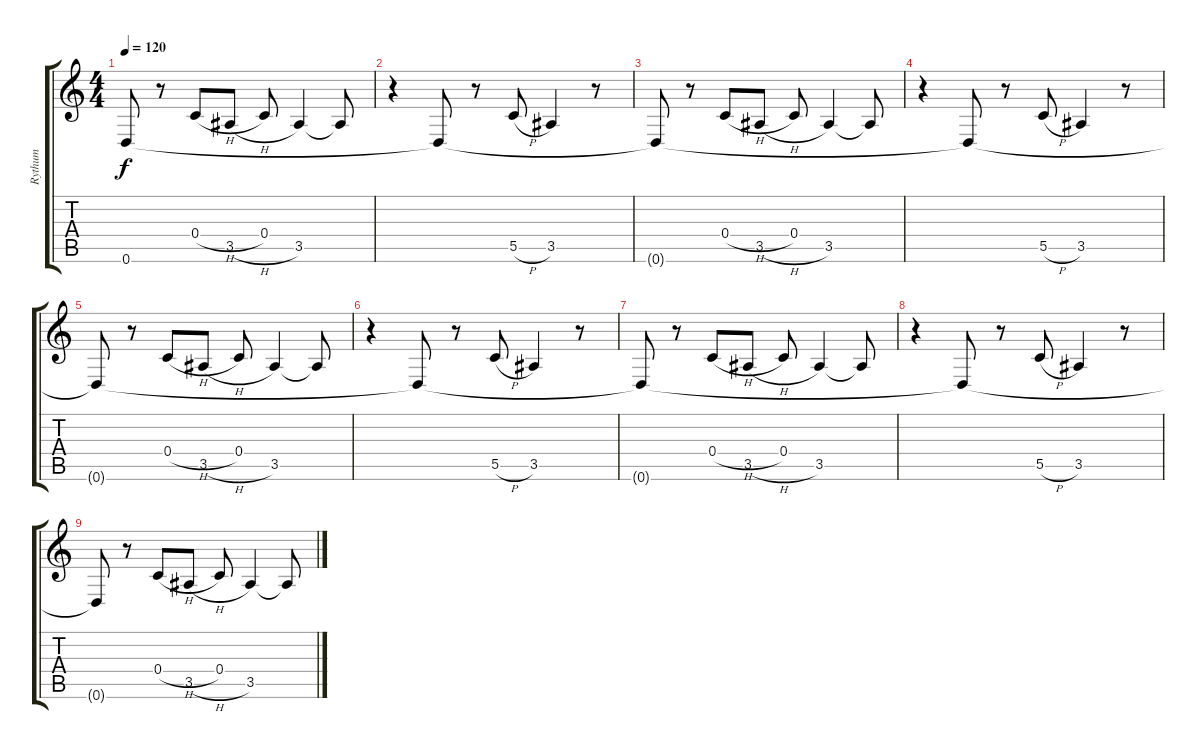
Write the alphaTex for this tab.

\track ("Rythum" "Rythum") {instrument distortionguitar}
\staff {score tabs}
\tuning (D4 A3 F3 C3 G2 D2) {hide}
\ts (4 4)
\tempo 120
\clef g2
\ks c
0.6{t}.8{dy f} r.8 0.4{h}.8 3.5{h}.8 0.4.8 3.5.4 3.5{t}.8 |
r.4 0.6{t}.8 r.8 5.5{h}.8 3.5.4 r.8 |
0.6{t}.8 r.8 0.4{h}.8 3.5{h}.8 0.4.8 3.5.4 3.5{t}.8 |
r.4 0.6{t}.8 r.8 5.5{h}.8 3.5.4 r.8 |
0.6{t}.8 r.8 0.4{h}.8 3.5{h}.8 0.4.8 3.5.4 3.5{t}.8 |
r.4 0.6{t}.8 r.8 5.5{h}.8 3.5.4 r.8 |
0.6{t}.8{volume 0} r.8 0.4{h}.8 3.5{h}.8 0.4.8 3.5.4 3.5{t}.8 |
r.4 0.6{t}.8 r.8 5.5{h}.8 3.5.4 r.8 |
0.6{t}.8 r.8 0.4{h}.8 3.5{h}.8 0.4.8 3.5.4 3.5{t}.8
